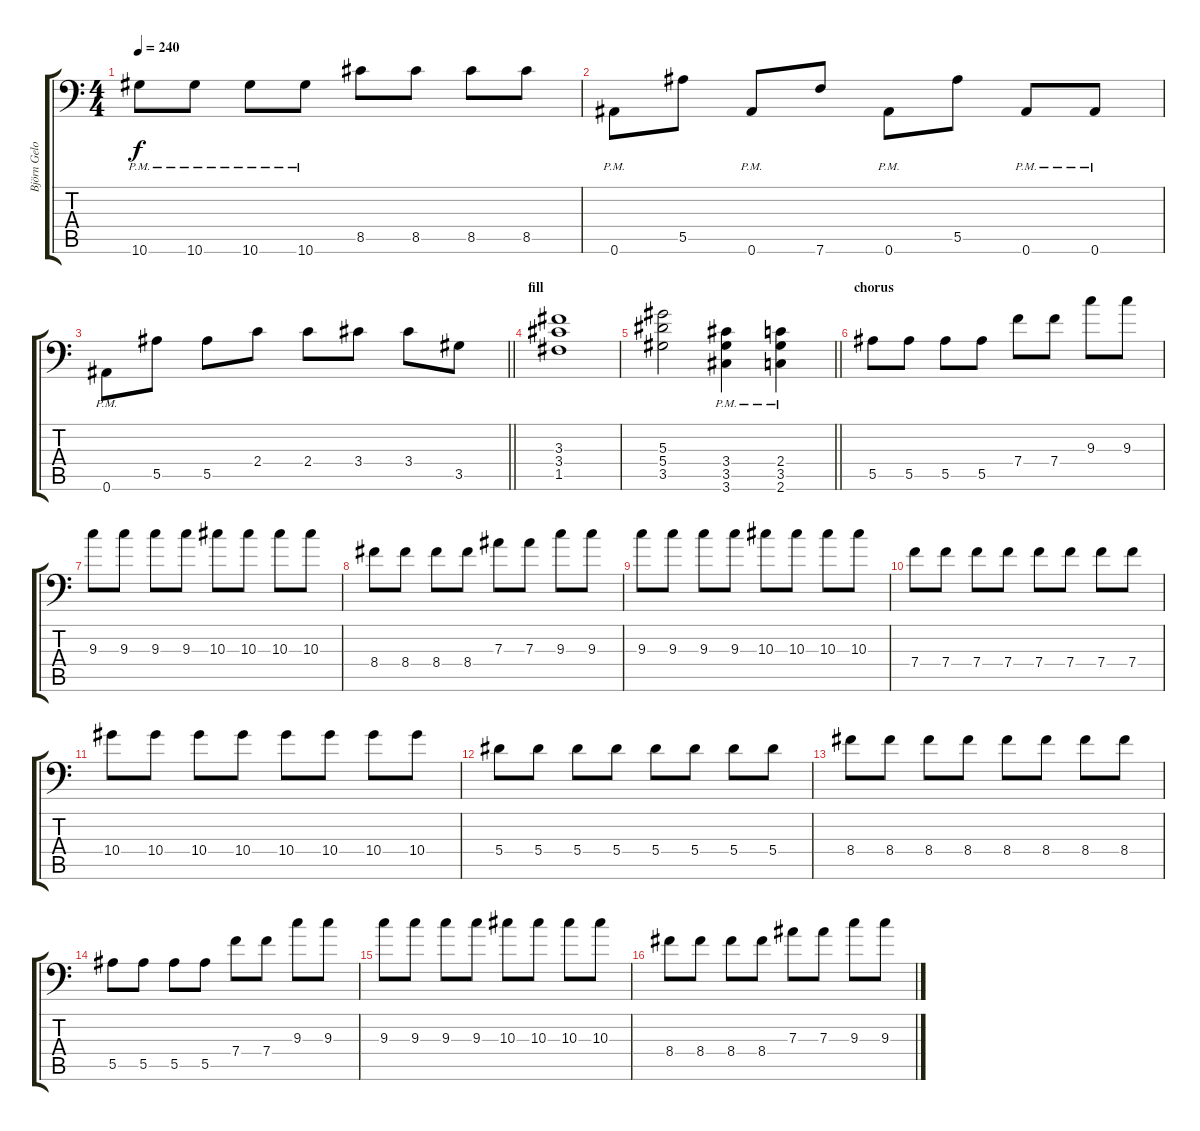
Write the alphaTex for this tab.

\track ("Björn Gelotte" "Björn Gelo") {instrument distortionguitar}
\staff {score tabs}
\tuning (C4 G3 Eb3 Bb2 F2 Bb1) {hide}
\ts (4 4)
\tempo 240
\clef f4
\ks c
10.6{pm}.8{dy f} 10.6{pm}.8 10.6{pm}.8 10.6{pm}.8 8.5.8 8.5.8 8.5.8 8.5.8 |
0.6{pm}.8 5.5.8 0.6{pm}.8 7.6.8 0.6{pm}.8 5.5.8 0.6{pm}.8 0.6{pm}.8 |
\barLineRight lightlight
0.6{pm}.8 5.5.8 5.5.8 2.4.8 2.4.8 3.4.8 3.4.8 3.5.8 |
\section ("" "fill")
(3.3 3.4 1.5).1 |
\barLineRight lightlight
(5.3 5.4 3.5).2 (3.4{pm} 3.5{pm} 3.6{pm}).4 (2.4{pm} 3.5{pm} 2.6{pm}).4 |
\section ("" "chorus")
5.5.8{balance 8} 5.5.8 5.5.8 5.5.8 7.4.8 7.4.8 9.3.8 9.3.8 |
9.3.8 9.3.8 9.3.8 9.3.8 10.3.8 10.3.8 10.3.8 10.3.8 |
8.4.8 8.4.8 8.4.8 8.4.8 7.3.8 7.3.8 9.3.8 9.3.8 |
9.3.8 9.3.8 9.3.8 9.3.8 10.3.8 10.3.8 10.3.8 10.3.8 |
7.4.8 7.4.8 7.4.8 7.4.8 7.4.8 7.4.8 7.4.8 7.4.8 |
10.4.8 10.4.8 10.4.8 10.4.8 10.4.8 10.4.8 10.4.8 10.4.8 |
5.4.8 5.4.8 5.4.8 5.4.8 5.4.8 5.4.8 5.4.8 5.4.8 |
8.4.8 8.4.8 8.4.8 8.4.8 8.4.8 8.4.8 8.4.8 8.4.8 |
5.5.8 5.5.8 5.5.8 5.5.8 7.4.8 7.4.8 9.3.8 9.3.8 |
9.3.8 9.3.8 9.3.8 9.3.8 10.3.8 10.3.8 10.3.8 10.3.8 |
8.4.8 8.4.8 8.4.8 8.4.8 7.3.8 7.3.8 9.3.8 9.3.8
